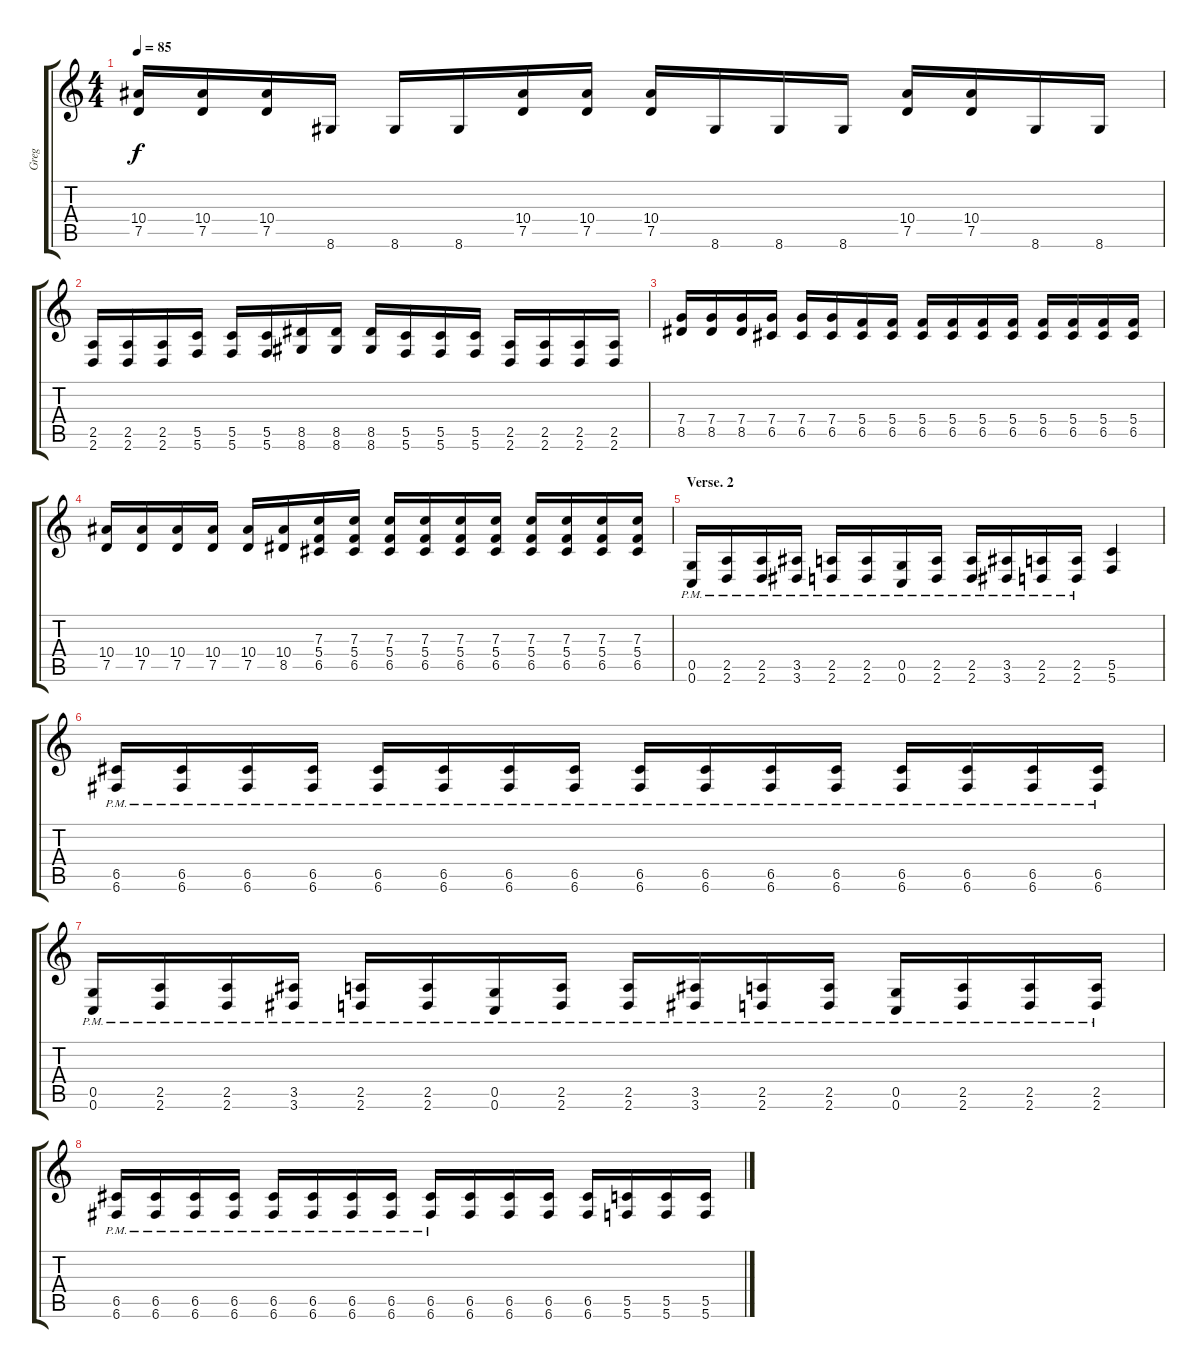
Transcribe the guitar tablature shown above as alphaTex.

\track ("Greg" "Greg") {instrument distortionguitar}
\staff {score tabs}
\tuning (D4 A3 F3 C3 G2 C2) {hide}
\ts (4 4)
\tempo 85
\clef g2
\ks c
(10.4 7.5).16{dy f} (10.4 7.5).16 (10.4 7.5).16 8.6.16 8.6.16 8.6.16 (10.4 7.5).16 (10.4 7.5).16 (10.4 7.5).16 8.6.16 8.6.16 8.6.16 (10.4 7.5).16 (10.4 7.5).16 8.6.16 8.6.16 |
(2.5 2.6).16 (2.5 2.6).16 (2.5 2.6).16 (5.5 5.6).16 (5.5 5.6).16 (5.5 5.6).16 (8.5 8.6).16 (8.5 8.6).16 (8.5 8.6).16 (5.5 5.6).16 (5.5 5.6).16 (5.5 5.6).16 (2.5 2.6).16 (2.5 2.6).16 (2.5 2.6).16 (2.5 2.6).16 |
(7.4 8.5).16 (7.4 8.5).16 (7.4 8.5).16 (7.4 6.5).16 (7.4 6.5).16 (7.4 6.5).16 (5.4 6.5).16 (5.4 6.5).16 (5.4 6.5).16 (5.4 6.5).16 (5.4 6.5).16 (5.4 6.5).16 (5.4 6.5).16 (5.4 6.5).16 (5.4 6.5).16 (5.4 6.5).16 |
(10.4 7.5).16 (10.4 7.5).16 (10.4 7.5).16 (10.4 7.5).16 (10.4 7.5).16 (10.4 8.5).16 (7.3 5.4 6.5).16 (7.3 5.4 6.5).16 (7.3 5.4 6.5).16 (7.3 5.4 6.5).16 (7.3 5.4 6.5).16 (7.3 5.4 6.5).16 (7.3 5.4 6.5).16 (7.3 5.4 6.5).16 (7.3 5.4 6.5).16 (7.3 5.4 6.5).16 |
\section ("" "Verse. 2")
(0.5{pm} 0.6{pm}).16 (2.5{pm} 2.6{pm}).16 (2.5{pm} 2.6{pm}).16 (3.5{pm} 3.6{pm}).16 (2.5{pm} 2.6{pm}).16 (2.5{pm} 2.6{pm}).16 (0.5{pm} 0.6{pm}).16 (2.5{pm} 2.6{pm}).16 (2.5{pm} 2.6{pm}).16 (3.5{pm} 3.6{pm}).16 (2.5{pm} 2.6{pm}).16 (2.5{pm} 2.6{pm}).16 (5.5 5.6).4 |
(6.5{pm} 6.6{pm}).16 (6.5{pm} 6.6{pm}).16 (6.5{pm} 6.6{pm}).16 (6.5{pm} 6.6{pm}).16 (6.5{pm} 6.6{pm}).16 (6.5{pm} 6.6{pm}).16 (6.5{pm} 6.6{pm}).16 (6.5{pm} 6.6{pm}).16 (6.5{pm} 6.6{pm}).16 (6.5{pm} 6.6{pm}).16 (6.5{pm} 6.6{pm}).16 (6.5{pm} 6.6{pm}).16 (6.5{pm} 6.6{pm}).16 (6.5{pm} 6.6{pm}).16 (6.5{pm} 6.6{pm}).16 (6.5{pm} 6.6{pm}).16 |
(0.5{pm} 0.6{pm}).16 (2.5{pm} 2.6{pm}).16 (2.5{pm} 2.6{pm}).16 (3.5{pm} 3.6{pm}).16 (2.5{pm} 2.6{pm}).16 (2.5{pm} 2.6{pm}).16 (0.5{pm} 0.6{pm}).16 (2.5{pm} 2.6{pm}).16 (2.5{pm} 2.6{pm}).16 (3.5{pm} 3.6{pm}).16 (2.5{pm} 2.6{pm}).16 (2.5{pm} 2.6{pm}).16 (0.5{pm} 0.6{pm}).16 (2.5{pm} 2.6{pm}).16 (2.5{pm} 2.6{pm}).16 (2.5{pm} 2.6{pm}).16 |
(6.5{pm} 6.6{pm}).16 (6.5{pm} 6.6{pm}).16 (6.5{pm} 6.6{pm}).16 (6.5{pm} 6.6{pm}).16 (6.5{pm} 6.6{pm}).16 (6.5{pm} 6.6{pm}).16 (6.5{pm} 6.6{pm}).16 (6.5{pm} 6.6{pm}).16 (6.5{pm} 6.6{pm}).16 (6.5 6.6).16 (6.5 6.6).16 (6.5 6.6).16 (6.5 6.6).16 (5.5 5.6).16 (5.5 5.6).16 (5.5 5.6).16
